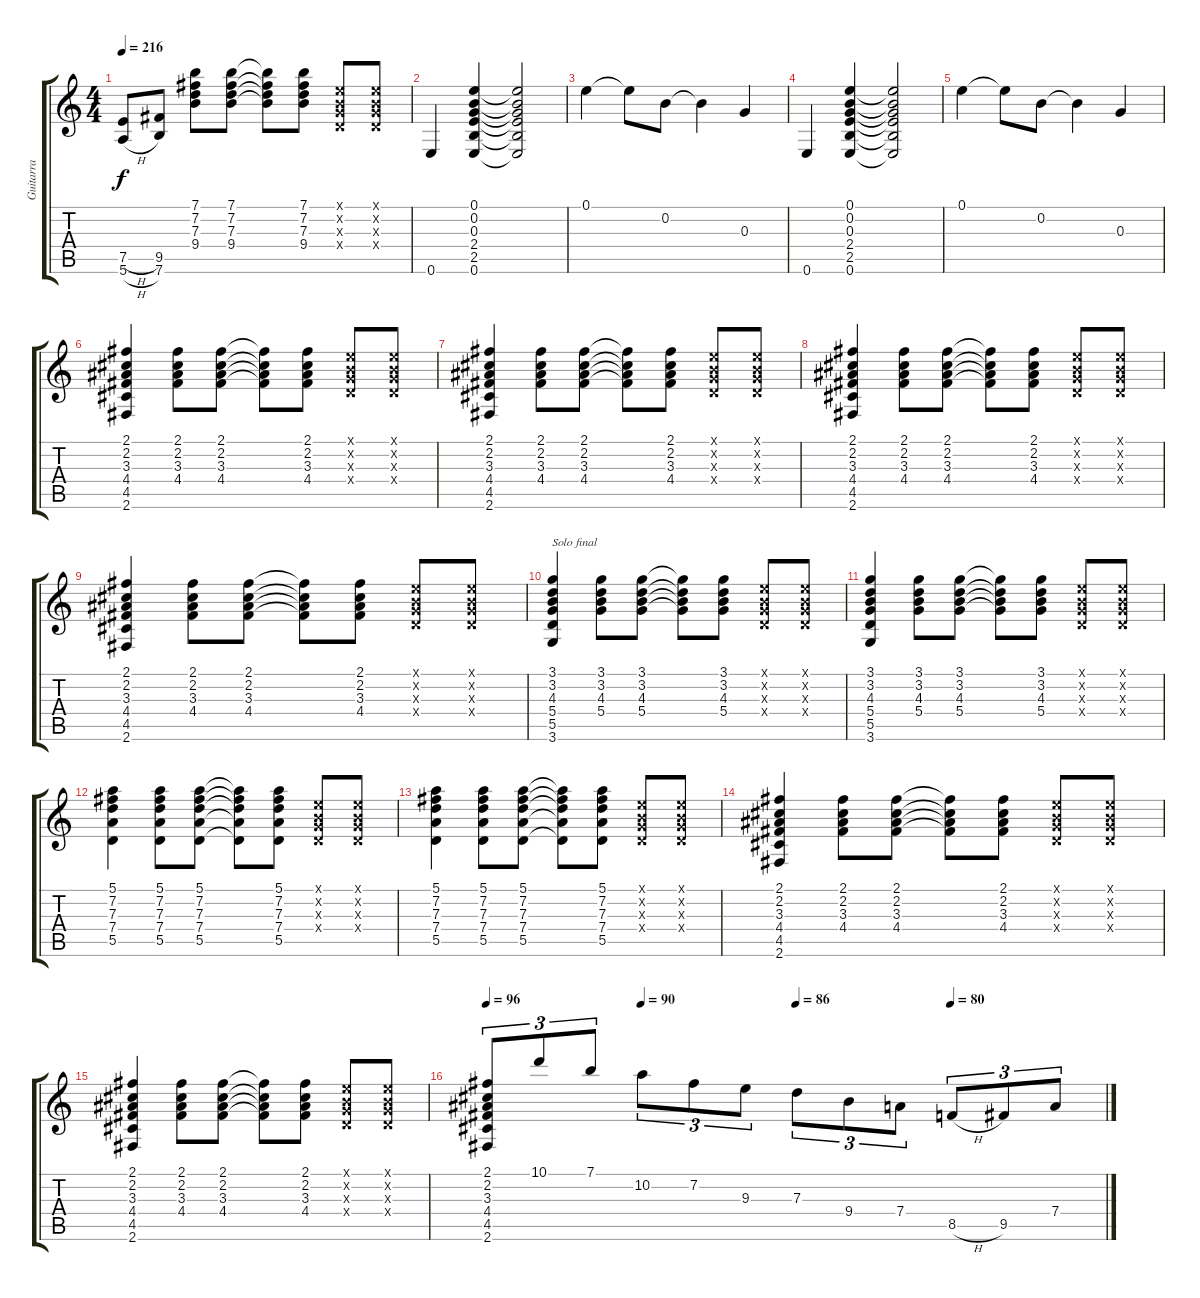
\track ("Guitarra" "Guitarra") {instrument acousticguitarnylon}
\staff {score tabs}
\tuning (E4 B3 G3 D3 A2 E2) {hide}
\ts (4 4)
\tempo 216
\clef g2
\ks c
(7.5{h} 5.6{h}).8{dy f} (9.5 7.6).8 (7.1 7.2 7.3 9.4).8 (7.1 7.2 7.3 9.4).8 (7.1{t} 7.2{t} 7.3{t} 9.4{t}).8 (7.1 7.2 7.3 9.4).8 (0.1{x} 0.2{x} 0.3{x} 0.4{x}).8 (0.1{x} 0.2{x} 0.3{x} 0.4{x}).8 |
0.6.4 (0.1 0.2 0.3 2.4 2.5 0.6).4 (0.1{t} 0.2{t} 0.3{t} 2.4{t} 2.5{t} 0.6{t}).2 |
0.1.4{volume 13 instrument acousticguitarsteel} 0.1{t}.8 0.2.8 0.2{t}.4 0.3.4 |
0.6.4 (0.1 0.2 0.3 2.4 2.5 0.6).4 (0.1{t} 0.2{t} 0.3{t} 2.4{t} 2.5{t} 0.6{t}).2 |
0.1.4{volume 13 instrument acousticguitarsteel} 0.1{t}.8 0.2.8 0.2{t}.4 0.3.4 |
(2.1 2.2 3.3 4.4 4.5 2.6).4{volume 10 instrument acousticguitarnylon} (2.1 2.2 3.3 4.4).8 (2.1 2.2 3.3 4.4).8 (2.1{t} 2.2{t} 3.3{t} 4.4{t}).8 (2.1 2.2 3.3 4.4).8 (0.1{x} 0.2{x} 0.3{x} 0.4{x}).8 (0.1{x} 0.2{x} 0.3{x} 0.4{x}).8 |
(2.1 2.2 3.3 4.4 4.5 2.6).4 (2.1 2.2 3.3 4.4).8 (2.1 2.2 3.3 4.4).8 (2.1{t} 2.2{t} 3.3{t} 4.4{t}).8 (2.1 2.2 3.3 4.4).8 (0.1{x} 0.2{x} 0.3{x} 0.4{x}).8 (0.1{x} 0.2{x} 0.3{x} 0.4{x}).8 |
(2.1 2.2 3.3 4.4 4.5 2.6).4 (2.1 2.2 3.3 4.4).8 (2.1 2.2 3.3 4.4).8 (2.1{t} 2.2{t} 3.3{t} 4.4{t}).8 (2.1 2.2 3.3 4.4).8 (0.1{x} 0.2{x} 0.3{x} 0.4{x}).8 (0.1{x} 0.2{x} 0.3{x} 0.4{x}).8 |
(2.1 2.2 3.3 4.4 4.5 2.6).4 (2.1 2.2 3.3 4.4).8 (2.1 2.2 3.3 4.4).8 (2.1{t} 2.2{t} 3.3{t} 4.4{t}).8 (2.1 2.2 3.3 4.4).8 (0.1{x} 0.2{x} 0.3{x} 0.4{x}).8 (0.1{x} 0.2{x} 0.3{x} 0.4{x}).8 |
(3.1 3.2 4.3 5.4 5.5 3.6).4{txt "Solo final"} (3.1 3.2 4.3 5.4).8 (3.1 3.2 4.3 5.4).8 (3.1{t} 3.2{t} 4.3{t} 5.4{t}).8 (3.1 3.2 4.3 5.4).8 (0.1{x} 0.2{x} 0.3{x} 0.4{x}).8 (0.1{x} 0.2{x} 0.3{x} 0.4{x}).8 |
(3.1 3.2 4.3 5.4 5.5 3.6).4 (3.1 3.2 4.3 5.4).8 (3.1 3.2 4.3 5.4).8 (3.1{t} 3.2{t} 4.3{t} 5.4{t}).8 (3.1 3.2 4.3 5.4).8 (0.1{x} 0.2{x} 0.3{x} 0.4{x}).8 (0.1{x} 0.2{x} 0.3{x} 0.4{x}).8 |
(5.1 7.2 7.3 7.4 5.5).4 (5.1 7.2 7.3 7.4 5.5).8 (5.1 7.2 7.3 7.4 5.5).8 (5.1{t} 7.2{t} 7.3{t} 7.4{t} 5.5{t}).8 (5.1 7.2 7.3 7.4 5.5).8 (0.1{x} 0.2{x} 0.3{x} 0.4{x}).8 (0.1{x} 0.2{x} 0.3{x} 0.4{x}).8 |
(5.1 7.2 7.3 7.4 5.5).4 (5.1 7.2 7.3 7.4 5.5).8 (5.1 7.2 7.3 7.4 5.5).8 (5.1{t} 7.2{t} 7.3{t} 7.4{t} 5.5{t}).8 (5.1 7.2 7.3 7.4 5.5).8 (0.1{x} 0.2{x} 0.3{x} 0.4{x}).8 (0.1{x} 0.2{x} 0.3{x} 0.4{x}).8 |
(2.1 2.2 3.3 4.4 4.5 2.6).4 (2.1 2.2 3.3 4.4).8 (2.1 2.2 3.3 4.4).8 (2.1{t} 2.2{t} 3.3{t} 4.4{t}).8 (2.1 2.2 3.3 4.4).8 (0.1{x} 0.2{x} 0.3{x} 0.4{x}).8 (0.1{x} 0.2{x} 0.3{x} 0.4{x}).8 |
(2.1 2.2 3.3 4.4 4.5 2.6).4 (2.1 2.2 3.3 4.4).8 (2.1 2.2 3.3 4.4).8 (2.1{t} 2.2{t} 3.3{t} 4.4{t}).8 (2.1 2.2 3.3 4.4).8 (0.1{x} 0.2{x} 0.3{x} 0.4{x}).8 (0.1{x} 0.2{x} 0.3{x} 0.4{x}).8 |
\tempo 96
\tempo (90 0.25)
\tempo (86 0.5)
\tempo (80 0.75)
(2.1 2.2 3.3 4.4 4.5 2.6).8{tu (3 2)} 10.1.8{tu (3 2) volume 13 instrument acousticguitarsteel} 7.1.8{tu (3 2)} 10.2.8{tu (3 2)} 7.2.8{tu (3 2)} 9.3.8{tu (3 2)} 7.3.8{tu (3 2)} 9.4.8{tu (3 2)} 7.4.8{tu (3 2)} 8.5{h}.8{tu (3 2)} 9.5.8{tu (3 2)} 7.4.8{tu (3 2)}
